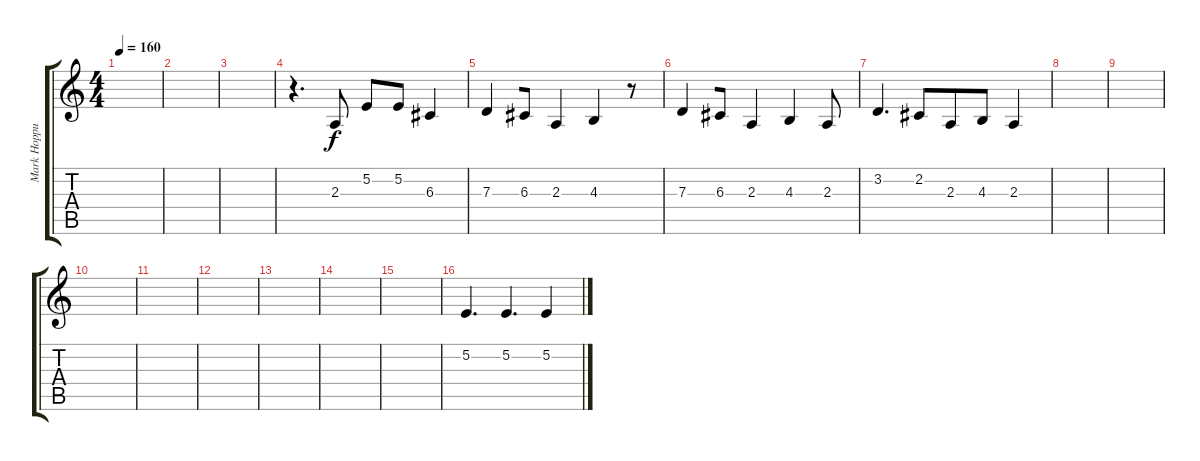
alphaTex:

\track ("Mark Hoppus Vocals" "Mark Hoppu") {instrument piccolo}
\staff {score tabs}
\tuning (E4 B3 G3 D3 A2 E2) {hide}
\ts (4 4)
\tempo 160
\clef g2
\ks c
|
|
|
r.4{d} 2.3.8 5.2.8 5.2.8{beam merge} 6.3.4 |
7.3.4{beam merge} 6.3.8 2.3.4{beam merge} 4.3.4 r.8 |
7.3.4{beam merge} 6.3.8 2.3.4{beam merge} 4.3.4 2.3.8 |
3.2.4{d} 2.2.8{beam merge} 2.3.8{beam merge} 4.3.8 2.3.4 |
|
|
|
|
|
|
|
|
5.2.4{d} 5.2.4{d} 5.2.4
